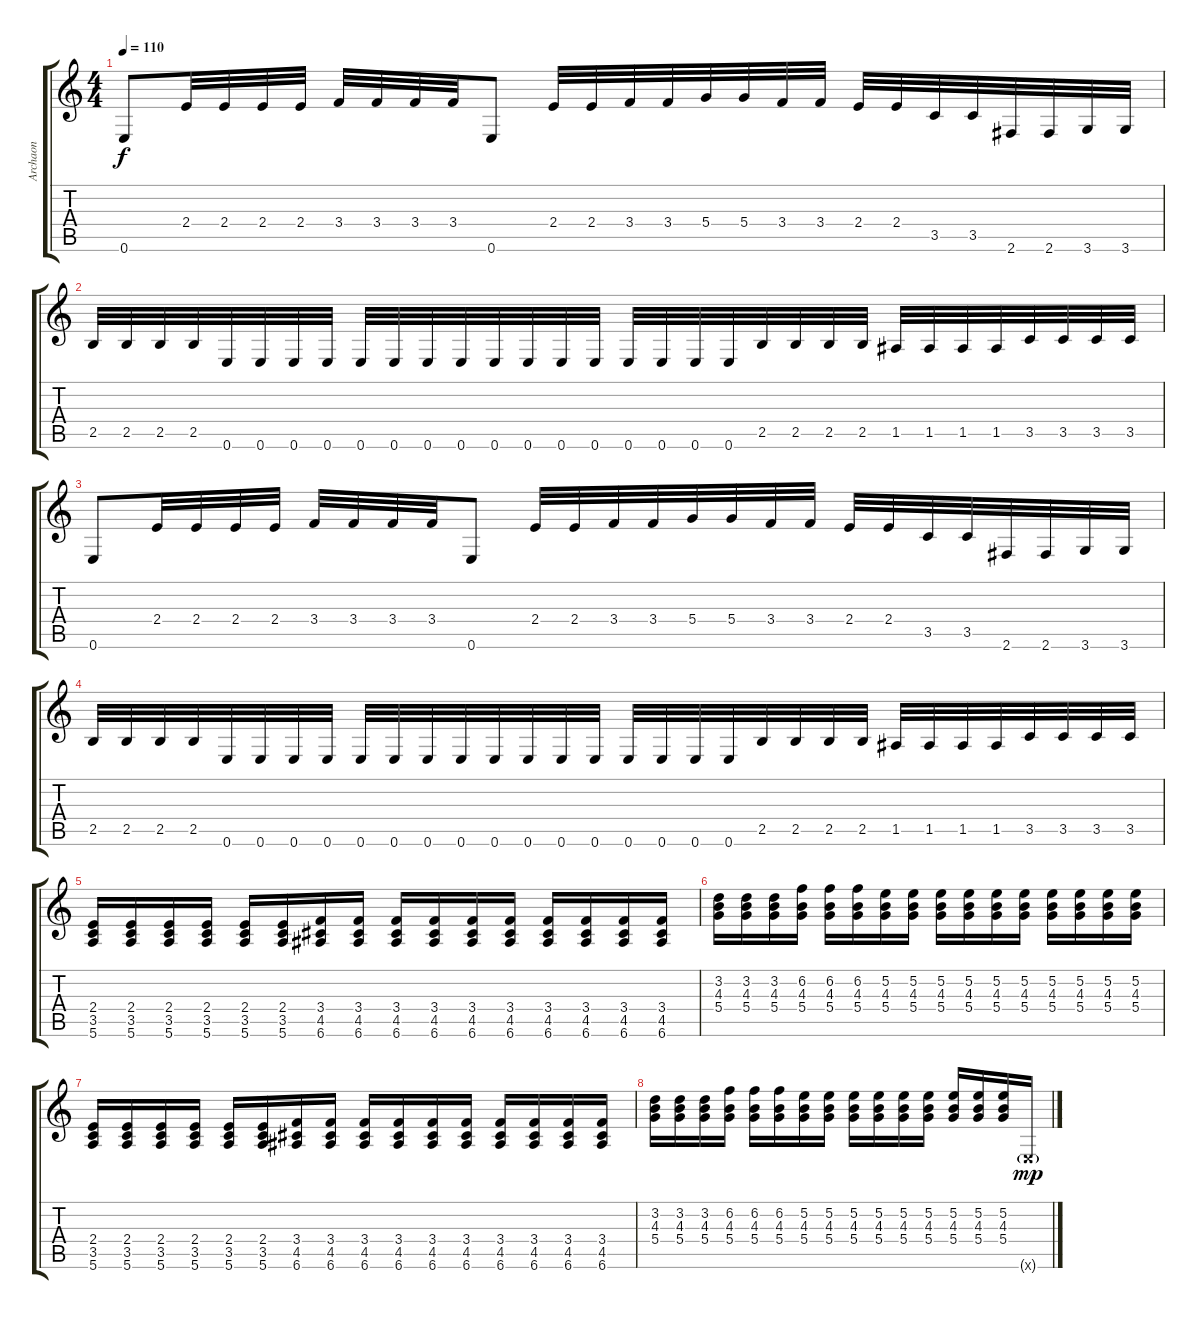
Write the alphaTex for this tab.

\track ("Archaon" "Archaon") {instrument distortionguitar}
\staff {score tabs}
\tuning (E4 B3 G3 D3 A2 E2) {hide}
\ts (4 4)
\tempo 110
\clef g2
\ks c
0.6.8{dy f} 2.4.32 2.4.32 2.4.32 2.4.32 3.4.32 3.4.32 3.4.32 3.4.32 0.6.8 2.4.32 2.4.32 3.4.32 3.4.32 5.4.32 5.4.32 3.4.32 3.4.32 2.4.32 2.4.32 3.5.32 3.5.32 2.6.32 2.6.32 3.6.32 3.6.32 |
2.5.32 2.5.32 2.5.32 2.5.32 0.6.32 0.6.32 0.6.32 0.6.32 0.6.32 0.6.32 0.6.32 0.6.32 0.6.32 0.6.32 0.6.32 0.6.32 0.6.32 0.6.32 0.6.32 0.6.32 2.5.32 2.5.32 2.5.32 2.5.32 1.5.32 1.5.32 1.5.32 1.5.32 3.5.32 3.5.32 3.5.32 3.5.32 |
0.6.8 2.4.32 2.4.32 2.4.32 2.4.32 3.4.32 3.4.32 3.4.32 3.4.32 0.6.8 2.4.32 2.4.32 3.4.32 3.4.32 5.4.32 5.4.32 3.4.32 3.4.32 2.4.32 2.4.32 3.5.32 3.5.32 2.6.32 2.6.32 3.6.32 3.6.32 |
2.5.32 2.5.32 2.5.32 2.5.32 0.6.32 0.6.32 0.6.32 0.6.32 0.6.32 0.6.32 0.6.32 0.6.32 0.6.32 0.6.32 0.6.32 0.6.32 0.6.32 0.6.32 0.6.32 0.6.32 2.5.32 2.5.32 2.5.32 2.5.32 1.5.32 1.5.32 1.5.32 1.5.32 3.5.32 3.5.32 3.5.32 3.5.32 |
(2.4 3.5 5.6).16 (2.4 3.5 5.6).16 (2.4 3.5 5.6).16 (2.4 3.5 5.6).16 (2.4 3.5 5.6).16 (2.4 3.5 5.6).16 (3.4 4.5 6.6).16 (3.4 4.5 6.6).16 (3.4 4.5 6.6).16 (3.4 4.5 6.6).16 (3.4 4.5 6.6).16 (3.4 4.5 6.6).16 (3.4 4.5 6.6).16 (3.4 4.5 6.6).16 (3.4 4.5 6.6).16 (3.4 4.5 6.6).16 |
(3.2 4.3 5.4).16 (3.2 4.3 5.4).16 (3.2 4.3 5.4).16 (6.2 4.3 5.4).16 (6.2 4.3 5.4).16 (6.2 4.3 5.4).16 (5.2 4.3 5.4).16 (5.2 4.3 5.4).16 (5.2 4.3 5.4).16 (5.2 4.3 5.4).16 (5.2 4.3 5.4).16 (5.2 4.3 5.4).16 (5.2 4.3 5.4).16 (5.2 4.3 5.4).16 (5.2 4.3 5.4).16 (5.2 4.3 5.4).16 |
(2.4 3.5 5.6).16 (2.4 3.5 5.6).16 (2.4 3.5 5.6).16 (2.4 3.5 5.6).16 (2.4 3.5 5.6).16 (2.4 3.5 5.6).16 (3.4 4.5 6.6).16 (3.4 4.5 6.6).16 (3.4 4.5 6.6).16 (3.4 4.5 6.6).16 (3.4 4.5 6.6).16 (3.4 4.5 6.6).16 (3.4 4.5 6.6).16 (3.4 4.5 6.6).16 (3.4 4.5 6.6).16 (3.4 4.5 6.6).16 |
(3.2 4.3 5.4).16 (3.2 4.3 5.4).16 (3.2 4.3 5.4).16 (6.2 4.3 5.4).16 (6.2 4.3 5.4).16 (6.2 4.3 5.4).16 (5.2 4.3 5.4).16 (5.2 4.3 5.4).16 (5.2 4.3 5.4).16 (5.2 4.3 5.4).16 (5.2 4.3 5.4).16 (5.2 4.3 5.4).16 (5.2 4.3 5.4).16 (5.2 4.3 5.4).16 (5.2 4.3 5.4).16 0.6{g x}.16{dy mp}
